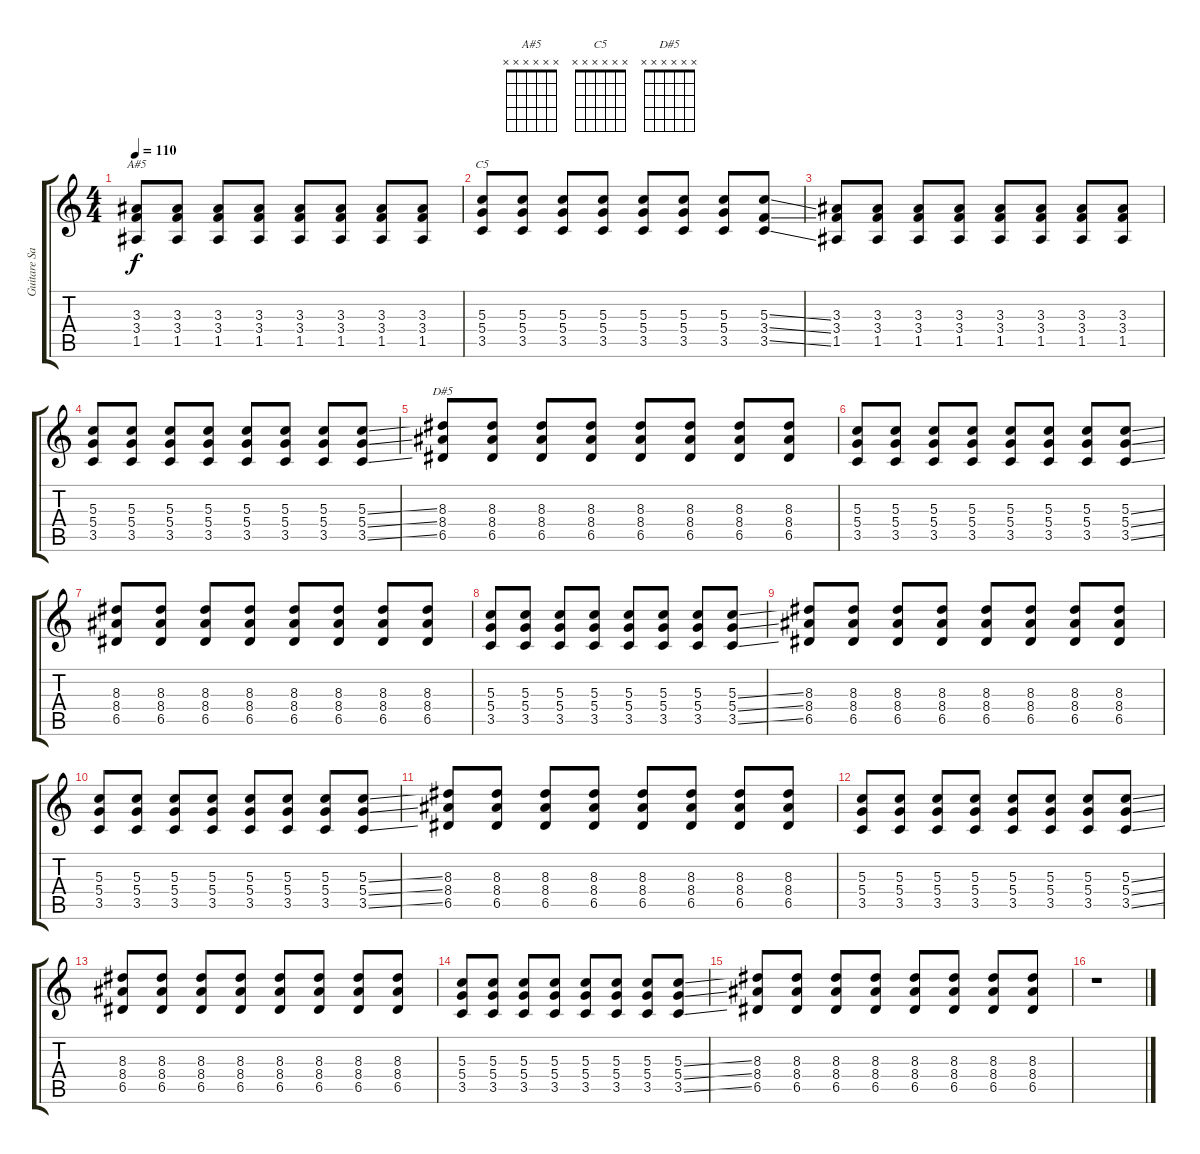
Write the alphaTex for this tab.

\track ("Guitare Saturee" "Guitare Sa") {instrument overdrivenguitar}
\staff {score tabs}
\tuning (E4 B3 G3 D3 A2 E2) {hide}
\chord ("A#5" x x x x x x) {firstfret 0}
\chord ("C5" x x x x x x) {firstfret 0}
\chord ("D#5" x x x x x x) {firstfret 0}
\ts (4 4)
\tempo 110
\clef g2
\ks c
(3.3 3.4 1.5).8{ch "A#5" dy f} (3.3 3.4 1.5).8 (3.3 3.4 1.5).8 (3.3 3.4 1.5).8 (3.3 3.4 1.5).8 (3.3 3.4 1.5).8 (3.3 3.4 1.5).8 (3.3 3.4 1.5).8 |
(5.3 5.4 3.5).8{ch "C5"} (5.3 5.4 3.5).8 (5.3 5.4 3.5).8 (5.3 5.4 3.5).8 (5.3 5.4 3.5).8 (5.3 5.4 3.5).8 (5.3 5.4 3.5).8 (5.3{ss} 3.4{ss} 3.5{ss}).8 |
(3.3 3.4 1.5).8 (3.3 3.4 1.5).8 (3.3 3.4 1.5).8 (3.3 3.4 1.5).8 (3.3 3.4 1.5).8 (3.3 3.4 1.5).8 (3.3 3.4 1.5).8 (3.3 3.4 1.5).8 |
(5.3 5.4 3.5).8 (5.3 5.4 3.5).8 (5.3 5.4 3.5).8 (5.3 5.4 3.5).8 (5.3 5.4 3.5).8 (5.3 5.4 3.5).8 (5.3 5.4 3.5).8 (5.3{ss} 5.4{ss} 3.5{ss}).8 |
(8.3 8.4 6.5).8{ch "D#5"} (8.3 8.4 6.5).8 (8.3 8.4 6.5).8 (8.3 8.4 6.5).8 (8.3 8.4 6.5).8 (8.3 8.4 6.5).8 (8.3 8.4 6.5).8 (8.3 8.4 6.5).8 |
(5.3 5.4 3.5).8 (5.3 5.4 3.5).8 (5.3 5.4 3.5).8 (5.3 5.4 3.5).8 (5.3 5.4 3.5).8 (5.3 5.4 3.5).8 (5.3 5.4 3.5).8 (5.3{ss} 5.4{ss} 3.5{ss}).8 |
(8.3 8.4 6.5).8 (8.3 8.4 6.5).8 (8.3 8.4 6.5).8 (8.3 8.4 6.5).8 (8.3 8.4 6.5).8 (8.3 8.4 6.5).8 (8.3 8.4 6.5).8 (8.3 8.4 6.5).8 |
(5.3 5.4 3.5).8 (5.3 5.4 3.5).8 (5.3 5.4 3.5).8 (5.3 5.4 3.5).8 (5.3 5.4 3.5).8 (5.3 5.4 3.5).8 (5.3 5.4 3.5).8 (5.3{ss} 5.4{ss} 3.5{ss}).8 |
(8.3 8.4 6.5).8 (8.3 8.4 6.5).8 (8.3 8.4 6.5).8 (8.3 8.4 6.5).8 (8.3 8.4 6.5).8 (8.3 8.4 6.5).8 (8.3 8.4 6.5).8 (8.3 8.4 6.5).8 |
(5.3 5.4 3.5).8 (5.3 5.4 3.5).8 (5.3 5.4 3.5).8 (5.3 5.4 3.5).8 (5.3 5.4 3.5).8 (5.3 5.4 3.5).8 (5.3 5.4 3.5).8 (5.3{ss} 5.4{ss} 3.5{ss}).8 |
(8.3 8.4 6.5).8 (8.3 8.4 6.5).8 (8.3 8.4 6.5).8 (8.3 8.4 6.5).8 (8.3 8.4 6.5).8 (8.3 8.4 6.5).8 (8.3 8.4 6.5).8 (8.3 8.4 6.5).8 |
(5.3 5.4 3.5).8 (5.3 5.4 3.5).8 (5.3 5.4 3.5).8 (5.3 5.4 3.5).8 (5.3 5.4 3.5).8 (5.3 5.4 3.5).8 (5.3 5.4 3.5).8 (5.3{ss} 5.4{ss} 3.5{ss}).8 |
(8.3 8.4 6.5).8 (8.3 8.4 6.5).8 (8.3 8.4 6.5).8 (8.3 8.4 6.5).8 (8.3 8.4 6.5).8 (8.3 8.4 6.5).8 (8.3 8.4 6.5).8 (8.3 8.4 6.5).8 |
(5.3 5.4 3.5).8 (5.3 5.4 3.5).8 (5.3 5.4 3.5).8 (5.3 5.4 3.5).8 (5.3 5.4 3.5).8 (5.3 5.4 3.5).8 (5.3 5.4 3.5).8 (5.3{ss} 5.4{ss} 3.5{ss}).8 |
(8.3 8.4 6.5).8 (8.3 8.4 6.5).8 (8.3 8.4 6.5).8 (8.3 8.4 6.5).8 (8.3 8.4 6.5).8 (8.3 8.4 6.5).8 (8.3 8.4 6.5).8 (8.3 8.4 6.5).8 |
r.1
